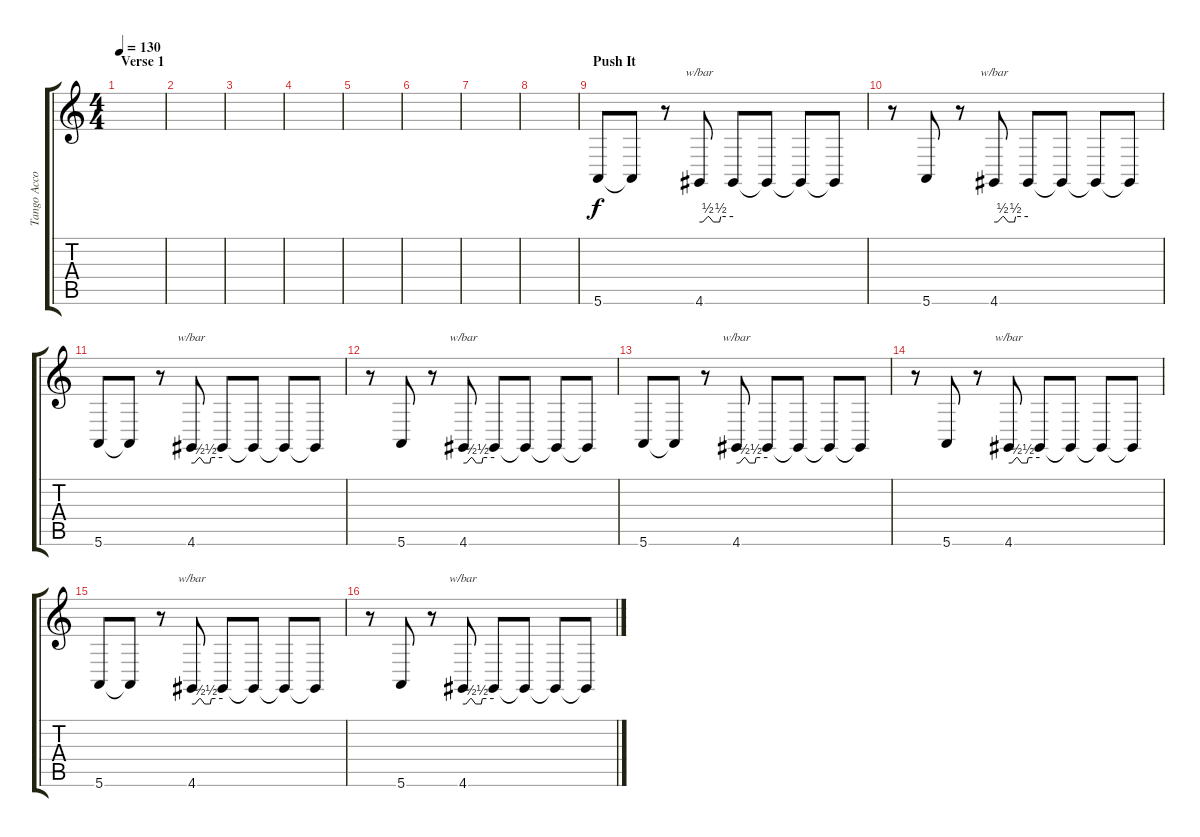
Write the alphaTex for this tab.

\track ("Tango Accordion" "Tango Acco") {instrument tangoaccordion}
\staff {score tabs}
\tuning (E4 B3 G3 D3 A2 E2) {hide}
\ts (4 4)
\section ("" "Verse 1")
\tempo 130
\clef g2
\ks c
|
|
|
|
|
|
|
|
\section ("" "Push It")
5.6.8 5.6{t}.8 r.8 4.6.8{tbe (custom default 0 0 6 0 15 2 17 2 25 0 28 0 33 0 36 0 38 2 60 2)} 4.6{t}.8 4.6{t}.8 4.6{t}.8 4.6{t}.8 |
r.8 5.6.8 r.8 4.6.8{tbe (custom default 0 0 6 0 15 2 17 2 25 0 28 0 33 0 36 0 38 2 60 2)} 4.6{t}.8 4.6{t}.8 4.6{t}.8 4.6{t}.8 |
5.6.8 5.6{t}.8 r.8 4.6.8{tbe (custom default 0 0 6 0 15 2 17 2 25 0 28 0 33 0 36 0 38 2 60 2)} 4.6{t}.8 4.6{t}.8 4.6{t}.8 4.6{t}.8 |
r.8 5.6.8 r.8 4.6.8{tbe (custom default 0 0 6 0 15 2 17 2 25 0 28 0 33 0 36 0 38 2 60 2)} 4.6{t}.8 4.6{t}.8 4.6{t}.8 4.6{t}.8 |
5.6.8 5.6{t}.8 r.8 4.6.8{tbe (custom default 0 0 6 0 15 2 17 2 25 0 28 0 33 0 36 0 38 2 60 2)} 4.6{t}.8 4.6{t}.8 4.6{t}.8 4.6{t}.8 |
r.8 5.6.8 r.8 4.6.8{tbe (custom default 0 0 6 0 15 2 17 2 25 0 28 0 33 0 36 0 38 2 60 2)} 4.6{t}.8 4.6{t}.8 4.6{t}.8 4.6{t}.8 |
5.6.8 5.6{t}.8 r.8 4.6.8{tbe (custom default 0 0 6 0 15 2 17 2 25 0 28 0 33 0 36 0 38 2 60 2)} 4.6{t}.8 4.6{t}.8 4.6{t}.8 4.6{t}.8 |
r.8 5.6.8 r.8 4.6.8{tbe (custom default 0 0 6 0 15 2 17 2 25 0 28 0 33 0 36 0 38 2 60 2)} 4.6{t}.8 4.6{t}.8 4.6{t}.8 4.6{t}.8
